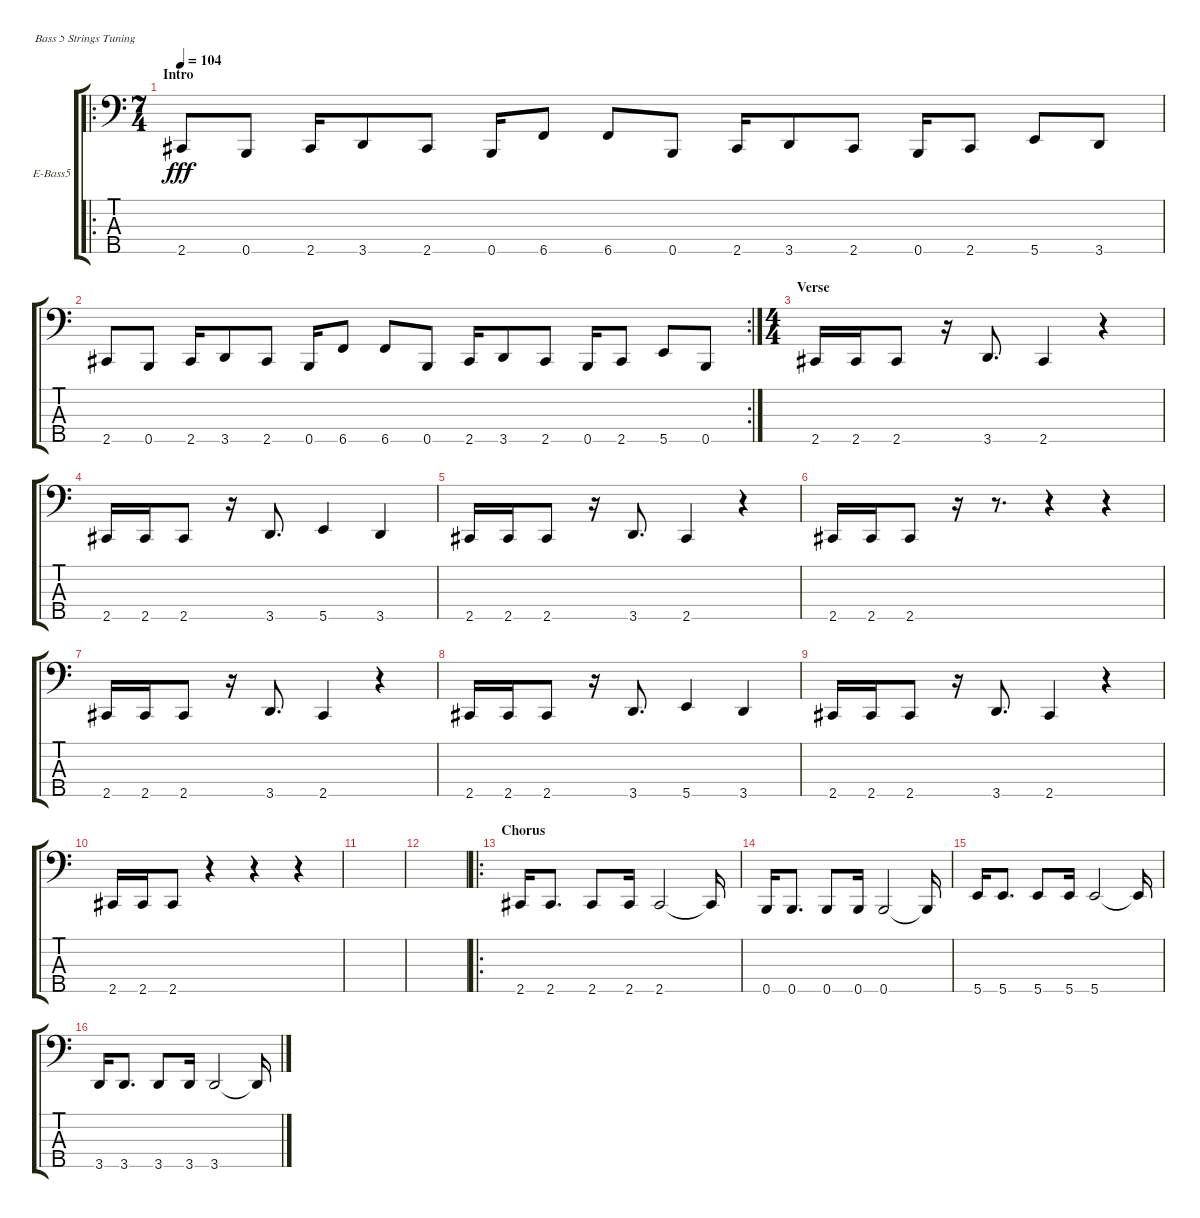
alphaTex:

\defaultSystemsLayout 4
\bracketExtendMode groupsimilarinstruments
\firstSystemTrackNameOrientation horizontal
\otherSystemsTrackNameOrientation horizontal
\track ("Bass GTR" "E-Bass5") {instrument electricbassfinger}
\staff {score tabs}
\tuning (G2 D2 A1 E1 B0)
\ro
\ts (7 4)
\section ("" "Intro")
\tempo 104
\clef f4
\ks c
2.5.8{dy fff} 0.5.8 2.5.16 3.5.8 2.5.8 0.5.16 6.5.8 6.5.8 0.5.8 2.5.16 3.5.8 2.5.8 0.5.16 2.5.8 5.5.8 3.5.8 |
\rc 2
2.5.8 0.5.8 2.5.16 3.5.8 2.5.8 0.5.16 6.5.8 6.5.8 0.5.8 2.5.16 3.5.8 2.5.8 0.5.16 2.5.8 5.5.8 0.5.8 |
\ts (4 4)
\section ("" "Verse")
2.5.16 2.5.16 2.5.8 r.16 3.5.8{d} 2.5.4 r.4 |
2.5.16 2.5.16 2.5.8 r.16 3.5.8{d} 5.5.4 3.5.4 |
2.5.16 2.5.16 2.5.8 r.16 3.5.8{d} 2.5.4 r.4 |
2.5.16 2.5.16 2.5.8 r.16 r.8{d} r.4 r.4 |
2.5.16 2.5.16 2.5.8 r.16 3.5.8{d} 2.5.4 r.4 |
2.5.16 2.5.16 2.5.8 r.16 3.5.8{d} 5.5.4 3.5.4 |
2.5.16 2.5.16 2.5.8 r.16 3.5.8{d} 2.5.4 r.4 |
2.5.16 2.5.16 2.5.8 r.4 r.4 r.4 |
|
|
\ro
\section ("" "Chorus")
2.5.16 2.5.8{d} 2.5.8 2.5.16 2.5.2 2.5{t}.16 |
0.5.16 0.5.8{d} 0.5.8 0.5.16 0.5.2 0.5{t}.16 |
5.5.16 5.5.8{d} 5.5.8 5.5.16 5.5.2 5.5{t}.16 |
3.5.16 3.5.8{d} 3.5.8 3.5.16 3.5.2 3.5{t}.16
